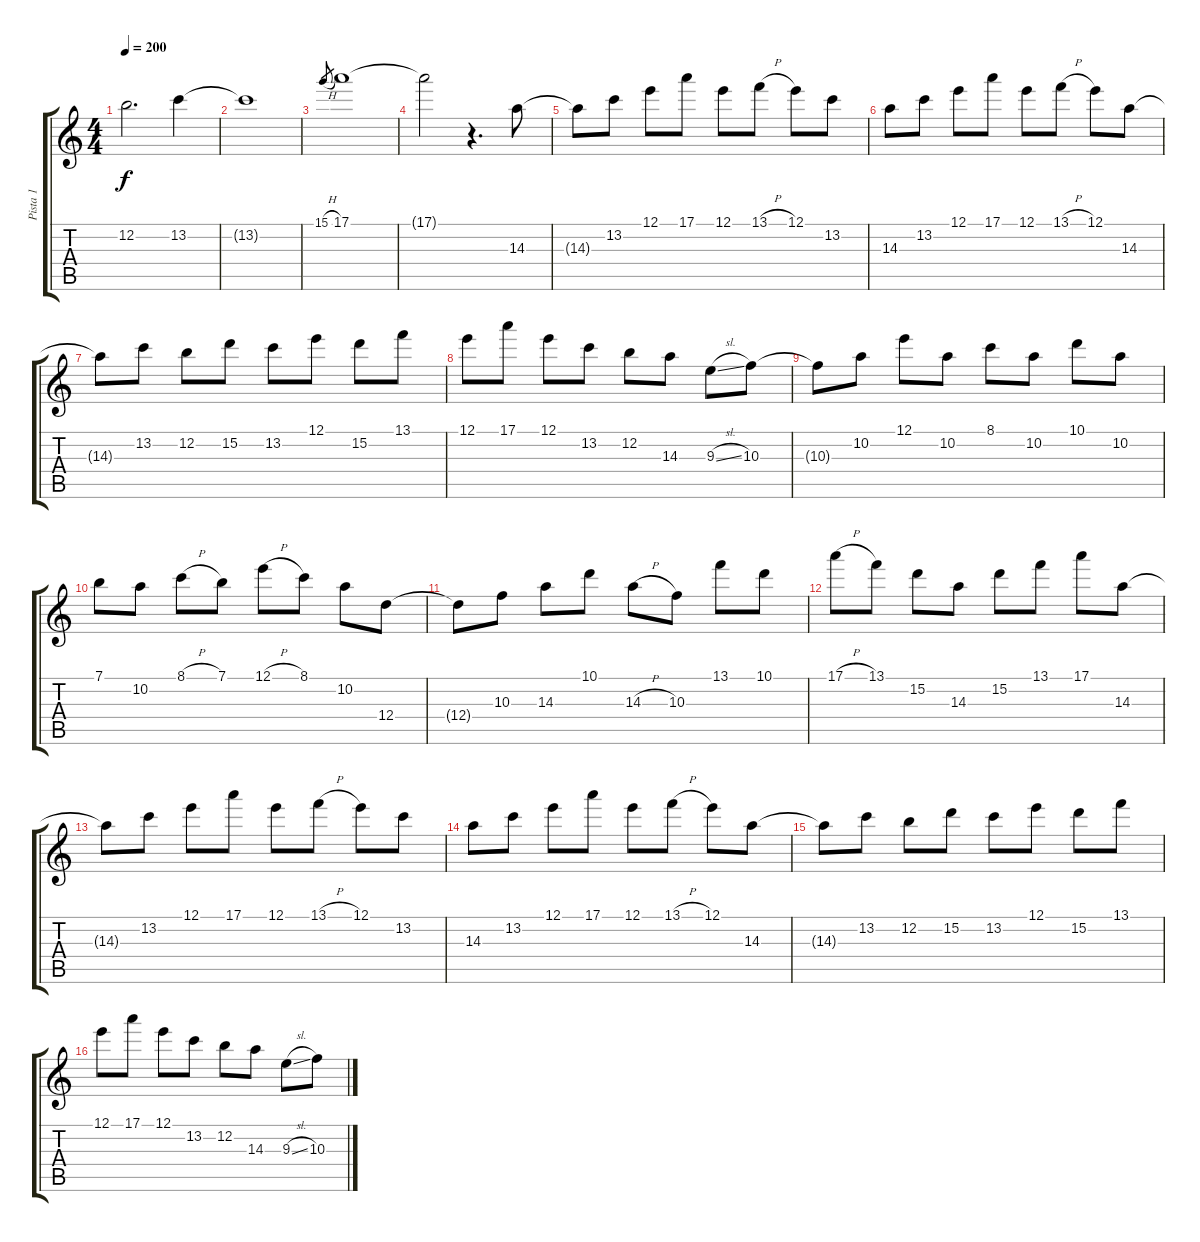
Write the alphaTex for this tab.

\track ("Pista 1" "Pista 1") {instrument distortionguitar}
\staff {score tabs}
\tuning (E4 B3 G3 D3 A2 E2) {hide}
\ts (4 4)
\tempo 200
\clef g2
\ks c
12.2.2{d dy f} 13.2.4 |
13.2{t}.1 |
15.1{h}.8{gr} 17.1.1 |
17.1{t}.2 r.4{d} 14.3.8 |
14.3{t}.8 13.2.8 12.1.8 17.1.8 12.1.8 13.1{h}.8 12.1.8 13.2.8 |
14.3.8 13.2.8 12.1.8 17.1.8 12.1.8 13.1{h}.8 12.1.8 14.3.8 |
14.3{t}.8 13.2.8 12.2.8 15.2.8 13.2.8 12.1.8 15.2.8 13.1.8 |
12.1.8 17.1.8 12.1.8 13.2.8 12.2.8 14.3.8 9.3{sl}.8 10.3.8 |
10.3{t}.8 10.2.8 12.1.8 10.2.8 8.1.8 10.2.8 10.1.8 10.2.8 |
7.1.8 10.2.8 8.1{h}.8 7.1.8 12.1{h}.8 8.1.8 10.2.8 12.4.8 |
12.4{t}.8 10.3.8 14.3.8 10.1.8 14.3{h}.8 10.3.8 13.1.8 10.1.8 |
17.1{h}.8 13.1.8 15.2.8 14.3.8 15.2.8 13.1.8 17.1.8 14.3.8 |
14.3{t}.8 13.2.8 12.1.8 17.1.8 12.1.8 13.1{h}.8 12.1.8 13.2.8 |
14.3.8 13.2.8 12.1.8 17.1.8 12.1.8 13.1{h}.8 12.1.8 14.3.8 |
14.3{t}.8 13.2.8 12.2.8 15.2.8 13.2.8 12.1.8 15.2.8 13.1.8 |
12.1.8 17.1.8 12.1.8 13.2.8 12.2.8 14.3.8 9.3{sl}.8 10.3.8
